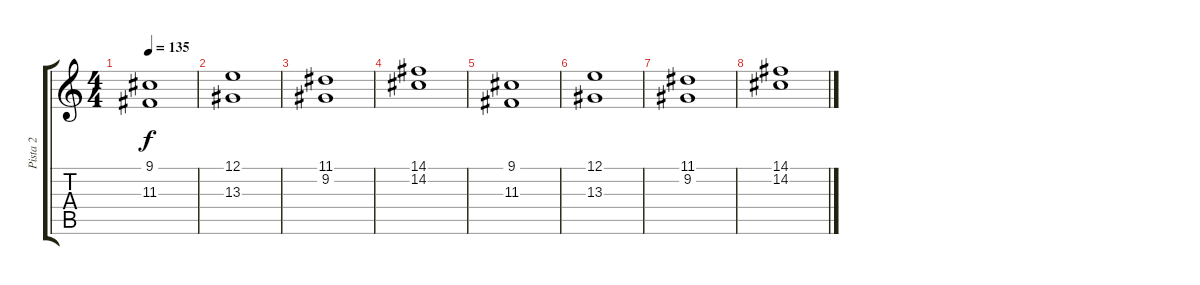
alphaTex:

\track ("Pista 2" "Pista 2") {instrument stringensemble1}
\staff {score tabs}
\tuning (E4 B3 G3 D3 A2 E2) {hide}
\ts (4 4)
\tempo 135
\clef g2
\ks c
(9.1 11.3).1{dy f} |
(12.1 13.3).1 |
(11.1 9.2).1 |
(14.1 14.2).1 |
(9.1 11.3).1 |
(12.1 13.3).1 |
(11.1 9.2).1 |
(14.1 14.2).1
